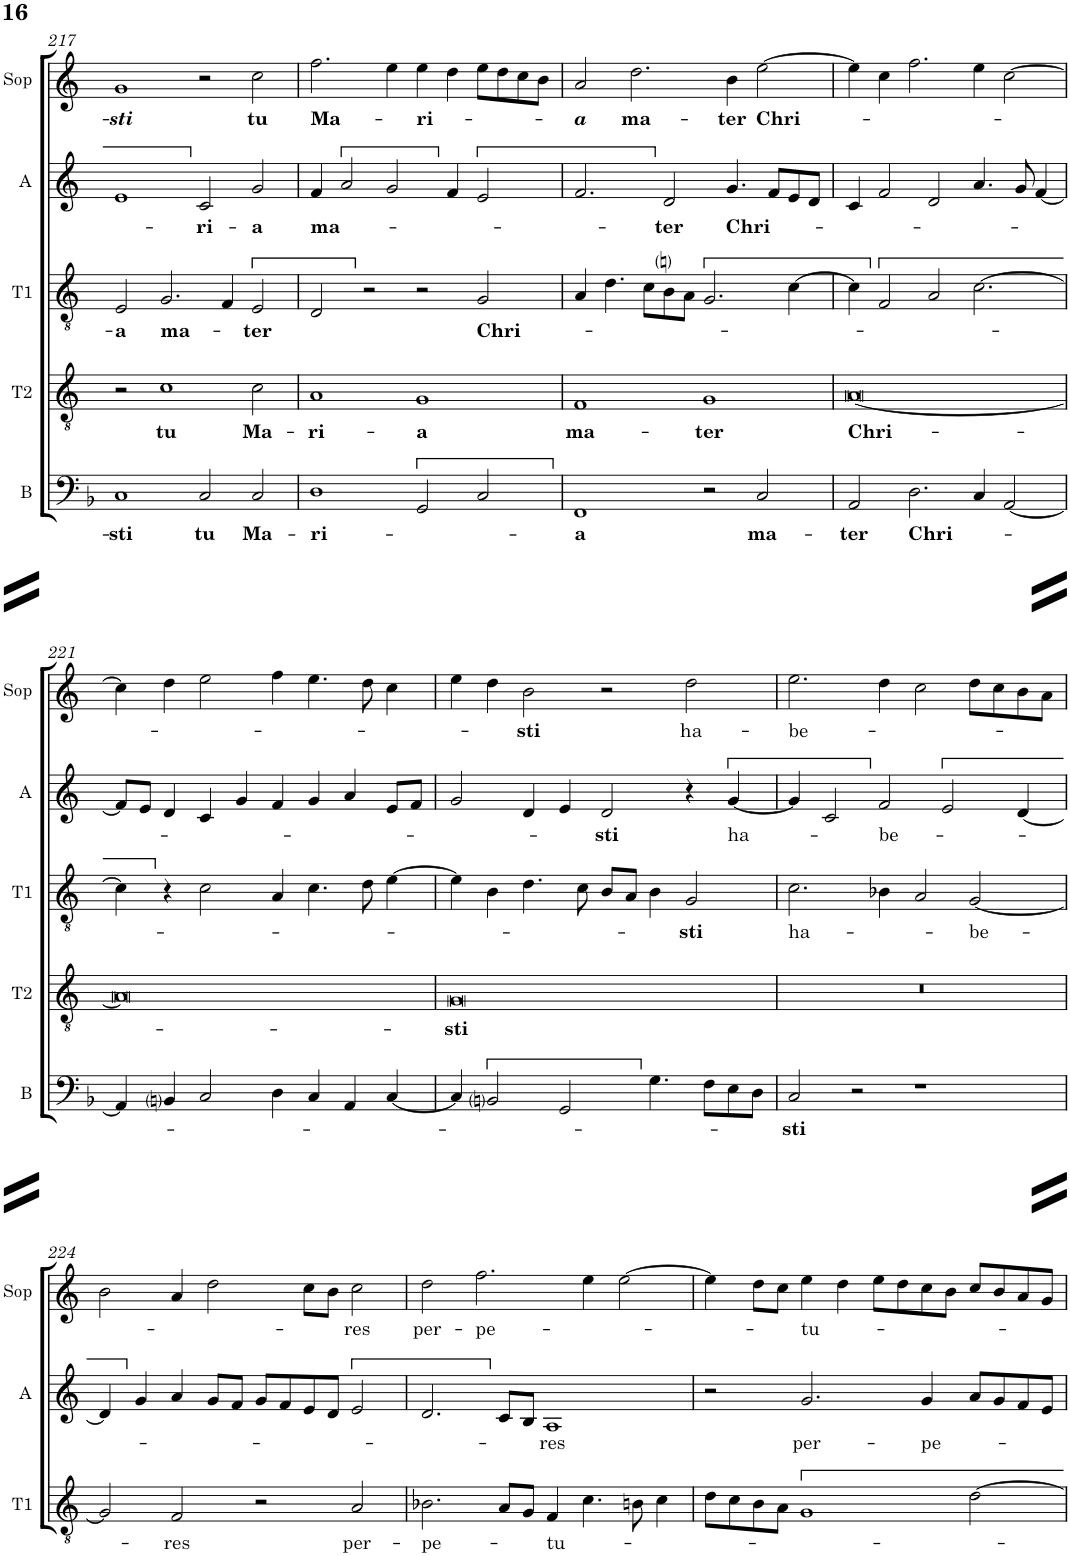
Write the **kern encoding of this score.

**kern	**text	**kern	**text	**kern	**text	**kern	**text	**kern	**text
*part5	*part5	*part4	*part4	*part3	*part3	*part2	*part2	*part1	*part1
*staff5	*staff5	*staff4	*staff4	*staff3	*staff3	*staff2	*staff2	*staff1	*staff1
*I"Bass	*	*I"Tenor (T2)	*	*I"Contratenor (T1)	*	*I"Alt	*	*I"Soprano	*
*I'B	*	*I'T2	*	*I'T1	*	*I'A	*	*I'Sop	*
!!LO:PB:g=z
*clefF4	*	*clefGv2	*	*clefGv2	*	*clefG2	*	*clefG2	*
*k[b-]	*	*k[]	*	*k[]	*	*k[]	*	*k[]	*
*M4/2	*	*M4/2	*	*M4/2	*	*M4/2	*	*M4/2	*
=217	=217	=217	=217	=217	=217	=217	=217	=217	=217
!	!LO:LY:b	!	!	!	!LO:LY:b	!	!	!	!LO:LY:b
1C	sti	2r	.	2E/	-a	1e	.	1g	sti
!	!	!	!LO:LY:b	!	!LO:LY:b	!	!	!	!
.	.	1c	tu	2.G/	ma-	.	.	.	.
!	!LO:LY:b	!	!	!	!	!	!LO:LY:b	!	!
2C/	tu	.	.	.	.	2c/	-ri-	2r	.
.	.	.	.	4F/	.	.	.	.	.
!	!LO:LY:b	!	!LO:LY:b	!	!LO:LY:b	!	!LO:LY:b	!	!LO:LY:b
2C/	Ma-	2c\	Ma-	2E/	-ter	2g/	-a	2cc\	tu
=218	=218	=218	=218	=218	=218	=218	=218	=218	=218
!	!LO:LY:b	!	!LO:LY:b	!	!	!	!LO:LY:b	!	!LO:LY:b
1D	-ri-	1A	-ri-	2D/	.	4f/	ma-	2.ff\	Ma-
.	.	.	.	.	.	2a/	.	.	.
.	.	.	.	2r	.	.	.	.	.
.	.	.	.	.	.	2g/	.	4ee\	.
!	!	!	!LO:LY:b	!	!	!	!	!	!LO:LY:b
2GG/	.	1G	-a	2r	.	.	.	4ee\	-ri-
.	.	.	.	.	.	4f/	.	4dd\	.
!	!	!	!	!	!LO:LY:b	!	!	!	!
2C/	.	.	.	2G/	Chri-	2e/	.	8ee\L	.
.	.	.	.	.	.	.	.	8dd\	.
.	.	.	.	.	.	.	.	8cc\	.
.	.	.	.	.	.	.	.	8b\J	.
=219	=219	=219	=219	=219	=219	=219	=219	=219	=219
!	!LO:LY:b	!	!LO:LY:b	!	!	!	!	!	!LO:LY:b
1FF	-a	1F	ma-	4A/	.	2.f/	.	2a/	-a
.	.	.	.	4.d\	.	.	.	.	.
!	!	!	!	!	!	!	!	!	!LO:LY:b
.	.	.	.	.	.	.	.	2.dd\	ma-
.	.	.	.	8c\L	.	.	.	.	.
!	!	!	!	!	!	!	!LO:LY:b	!	!
.	.	.	.	8Bni\	.	2d/	-ter	.	.
.	.	.	.	8A\J	.	.	.	.	.
!	!	!	!LO:LY:b	!	!	!	!	!	!
2r	.	1G	-ter	2.G/	.	.	.	.	.
!	!	!	!	!	!	!	!LO:LY:b	!	!LO:LY:b
.	.	.	.	.	.	4.g/	Chri-	4b\	-ter
!	!LO:LY:b	!	!	!	!	!	!	!	!LO:LY:b
2C/	ma-	.	.	.	.	.	.	[2ee\	Chri-
.	.	.	.	.	.	8f/L	.	.	.
.	.	.	.	[4c\	.	8e/	.	.	.
.	.	.	.	.	.	8d/J	.	.	.
=220	=220	=220	=220	=220	=220	=220	=220	=220	=220
!	!LO:LY:b	!	!LO:LY:b	!	!	!	!	!	!
2AA/	-ter	[0A	Chri-	4c\]	.	4c/	.	4ee\]	.
.	.	.	.	2F/	.	2f/	.	4cc\	.
!	!LO:LY:b	!	!	!	!	!	!	!	!
2.D\	Chri-	.	.	.	.	.	.	2.ff\	.
.	.	.	.	2A/	.	2d/	.	.	.
4C/	.	.	.	[2.c\	.	4.a/	.	4ee\	.
[2AA/	.	.	.	.	.	.	.	[2cc\	.
.	.	.	.	.	.	8g/	.	.	.
.	.	.	.	.	.	[4f/	.	.	.
!!LO:LB:g=z
=221	=221	=221	=221	=221	=221	=221	=221	=221	=221
4AA/]	.	0A]	.	4c\]	.	8f/L]	.	4cc\]	.
.	.	.	.	.	.	8e/J	.	.	.
4BBni/	.	.	.	4r	.	4d/	.	4dd\	.
2C/	.	.	.	2c\	.	4c/	.	2ee\	.
.	.	.	.	.	.	4g/	.	.	.
4D\	.	.	.	4A/	.	4f/	.	4ff\	.
4C/	.	.	.	4.c\	.	4g/	.	4.ee\	.
4AA/	.	.	.	.	.	4a/	.	.	.
.	.	.	.	8d\	.	.	.	8dd\	.
[4C/	.	.	.	[4e\	.	8e/L	.	4cc\	.
.	.	.	.	.	.	8f/J	.	.	.
=222	=222	=222	=222	=222	=222	=222	=222	=222	=222
!	!	!	!LO:LY:b	!	!	!	!	!	!
4C/]	.	0G	-sti	4e\]	.	2g/	.	4ee\	.
2BBni/	.	.	.	4B\	.	.	.	4dd\	.
!	!	!	!	!	!	!	!	!	!LO:LY:b
.	.	.	.	4.d\	.	4d/	.	2b\	-sti
2GG/	.	.	.	.	.	4e/	.	.	.
.	.	.	.	8c\	.	.	.	.	.
!	!	!	!	!	!	!	!LO:LY:b	!	!
.	.	.	.	8B/L	.	2d/	sti	2r	.
.	.	.	.	8A/J	.	.	.	.	.
4.G\	.	.	.	4B\	.	.	.	.	.
!	!	!	!	!	!LO:LY:b	!	!	!	!LO:LY:b
.	.	.	.	2G/	sti	4r	.	2dd\	ha-
8F\L	.	.	.	.	.	.	.	.	.
!	!	!	!	!	!	!	!LO:LY:b	!	!
8E\	.	.	.	.	.	[4g/	ha-	.	.
8D\J	.	.	.	.	.	.	.	.	.
=223	=223	=223	=223	=223	=223	=223	=223	=223	=223
!	!LO:LY:b	!	!	!	!LO:LY:b	!	!	!	!LO:LY:b
2C/	sti	0r	.	2.c\	ha-	4g/]	.	2.ee\	-be-
.	.	.	.	.	.	2c/	.	.	.
2r	.	.	.	.	.	.	.	.	.
!	!	!	!	!	!	!	!LO:LY:b	!	!
.	.	.	.	4B-X\	.	2f/	-be-	4dd\	.
1r	.	.	.	2A/	.	.	.	2cc\	.
.	.	.	.	.	.	2e/	.	.	.
!	!	!	!	!	!LO:LY:b	!	!	!	!
.	.	.	.	[2G/	-be-	.	.	8dd\L	.
.	.	.	.	.	.	.	.	8cc\	.
.	.	.	.	.	.	[4d/	.	8b\	.
.	.	.	.	.	.	.	.	8a\J	.
!!LO:LB:g=z
=224	=224	=224	=224	=224	=224	=224	=224	=224	=224
0r	.	0r	.	2G/]	.	4d/]	.	2b\	.
.	.	.	.	.	.	4g/	.	.	.
!	!	!	!	!	!LO:LY:b	!	!	!	!
.	.	.	.	2F/	-res	4a/	.	4a/	.
.	.	.	.	.	.	8g/L	.	2dd\	.
.	.	.	.	.	.	8f/J	.	.	.
.	.	.	.	2r	.	8g/L	.	.	.
.	.	.	.	.	.	8f/	.	.	.
.	.	.	.	.	.	8e/	.	8cc\L	.
.	.	.	.	.	.	8d/J	.	8b\J	.
!	!	!	!	!	!LO:LY:b	!	!	!	!LO:LY:b
.	.	.	.	2A/	per-	2e/	.	2cc\	-res
=225	=225	=225	=225	=225	=225	=225	=225	=225	=225
!	!	!	!	!	!LO:LY:b	!	!	!	!LO:LY:b
0r	.	0r	.	2.B-X\	-pe-	2.d/	.	2dd\	per-
!	!	!	!	!	!	!	!	!	!LO:LY:b
.	.	.	.	.	.	.	.	2.ff\	-pe-
.	.	.	.	8A/L	.	8c/L	.	.	.
.	.	.	.	8G/J	.	8B/J	.	.	.
!	!	!	!	!	!LO:LY:b	!	!LO:LY:b	!	!
.	.	.	.	4F/	-tu-	1A	-res	.	.
.	.	.	.	4.c\	.	.	.	4ee\	.
.	.	.	.	.	.	.	.	[2ee\	.
.	.	.	.	8Bn\	.	.	.	.	.
.	.	.	.	4c\	.	.	.	.	.
=226	=226	=226	=226	=226	=226	=226	=226	=226	=226
0r	.	0r	.	8d\L	.	2r	.	4ee\]	.
.	.	.	.	8c\	.	.	.	.	.
.	.	.	.	8B\	.	.	.	8dd\L	.
.	.	.	.	8A\J	.	.	.	8cc\J	.
!	!	!	!	!	!	!	!LO:LY:b	!	!LO:LY:b
.	.	.	.	1G	.	2.g/	per-	4ee\	-tu-
.	.	.	.	.	.	.	.	4dd\	.
.	.	.	.	.	.	.	.	8ee\L	.
.	.	.	.	.	.	.	.	8dd\	.
!	!	!	!	!	!	!	!LO:LY:b	!	!
.	.	.	.	.	.	4g/	-pe-	8cc\	.
.	.	.	.	.	.	.	.	8b\J	.
.	.	.	.	[2d\	.	8a/L	.	8cc/L	.
.	.	.	.	.	.	8g/	.	8b/	.
.	.	.	.	.	.	8f/	.	8a/	.
.	.	.	.	.	.	8e/J	.	8g/J	.
=	=	=	=	=	=	=	=	=	=
*-	*-	*-	*-	*-	*-	*-	*-	*-	*-
